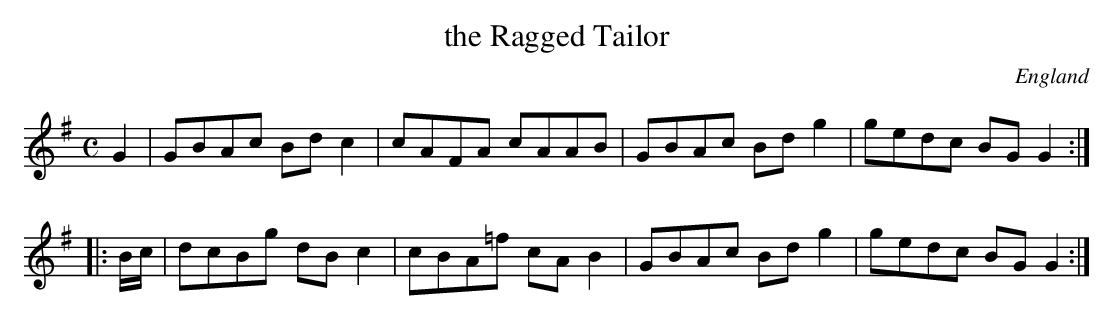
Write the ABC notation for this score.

X:1
T:the Ragged Tailor
O:England
M:C
K:G
G2|GBAc Bdc2|cAFA cAAB|GBAc Bdg2|gedc BGG2:|
|:B/2c/2|dcBg dBc2|cBA=f cAB2|\
GBAc Bdg2|gedc BGG2:|
